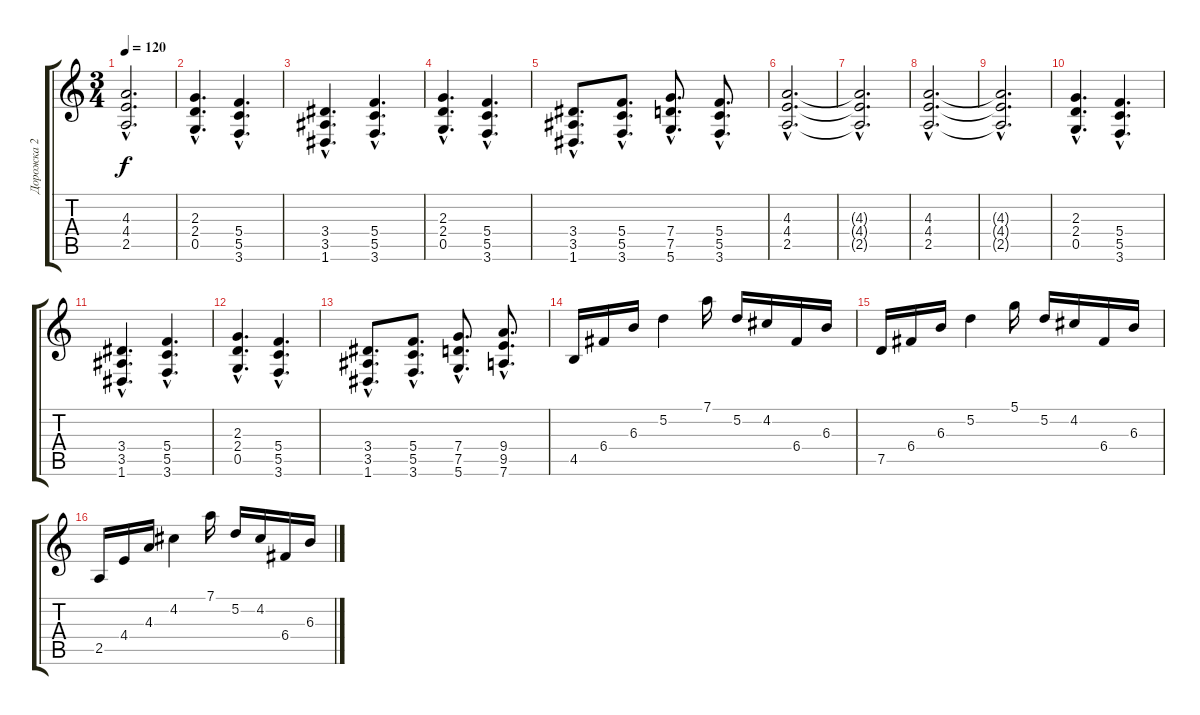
\track ("Дорожка 2" "Дорожка 2") {instrument distortionguitar}
\staff {score tabs}
\tuning (D4 A3 F3 C3 G2 D2) {hide}
\ts (3 4)
\tempo 120
\clef g2
\ks c
(4.3{hac t} 4.4{hac t} 2.5{hac t}).2{d dy f} |
(2.3{hac} 2.4{hac} 0.5{hac}).4{d} (5.4{hac} 5.5{hac} 3.6{hac}).4{d} |
(3.4{hac} 3.5{hac} 1.6{hac}).4{d} (5.4{hac} 5.5{hac} 3.6{hac}).4{d} |
(2.3{hac} 2.4{hac} 0.5{hac}).4{d} (5.4{hac} 5.5{hac} 3.6{hac}).4{d} |
(3.4{hac} 3.5{hac} 1.6{hac}).8{d} (5.4{hac} 5.5{hac} 3.6{hac}).8{d} (7.4{hac} 7.5{hac} 5.6{hac}).8{d} (5.4{hac} 5.5{hac} 3.6{hac}).8{d} |
(4.3{hac} 4.4{hac} 2.5{hac}).2{d} |
(4.3{hac t} 4.4{hac t} 2.5{hac t}).2{d} |
(4.3{hac} 4.4{hac} 2.5{hac}).2{d} |
(4.3{hac t} 4.4{hac t} 2.5{hac t}).2{d} |
(2.3{hac} 2.4{hac} 0.5{hac}).4{d} (5.4{hac} 5.5{hac} 3.6{hac}).4{d} |
(3.4{hac} 3.5{hac} 1.6{hac}).4{d} (5.4{hac} 5.5{hac} 3.6{hac}).4{d} |
(2.3{hac} 2.4{hac} 0.5{hac}).4{d} (5.4{hac} 5.5{hac} 3.6{hac}).4{d} |
(3.4{hac} 3.5{hac} 1.6{hac}).8{d} (5.4{hac} 5.5{hac} 3.6{hac}).8{d} (7.4{hac} 7.5{hac} 5.6{hac}).8{d} (9.4{hac} 9.5{hac} 7.6{hac}).8{d} |
4.5.16 6.4.16 6.3.16 5.2.4 7.1.16 5.2.16 4.2.16 6.4.16 6.3.16 |
7.5.16 6.4.16 6.3.16 5.2.4 5.1.16 5.2.16 4.2.16 6.4.16 6.3.16 |
2.5.16 4.4.16 4.3.16 4.2.4 7.1.16 5.2.16 4.2.16 6.4.16 6.3.16
